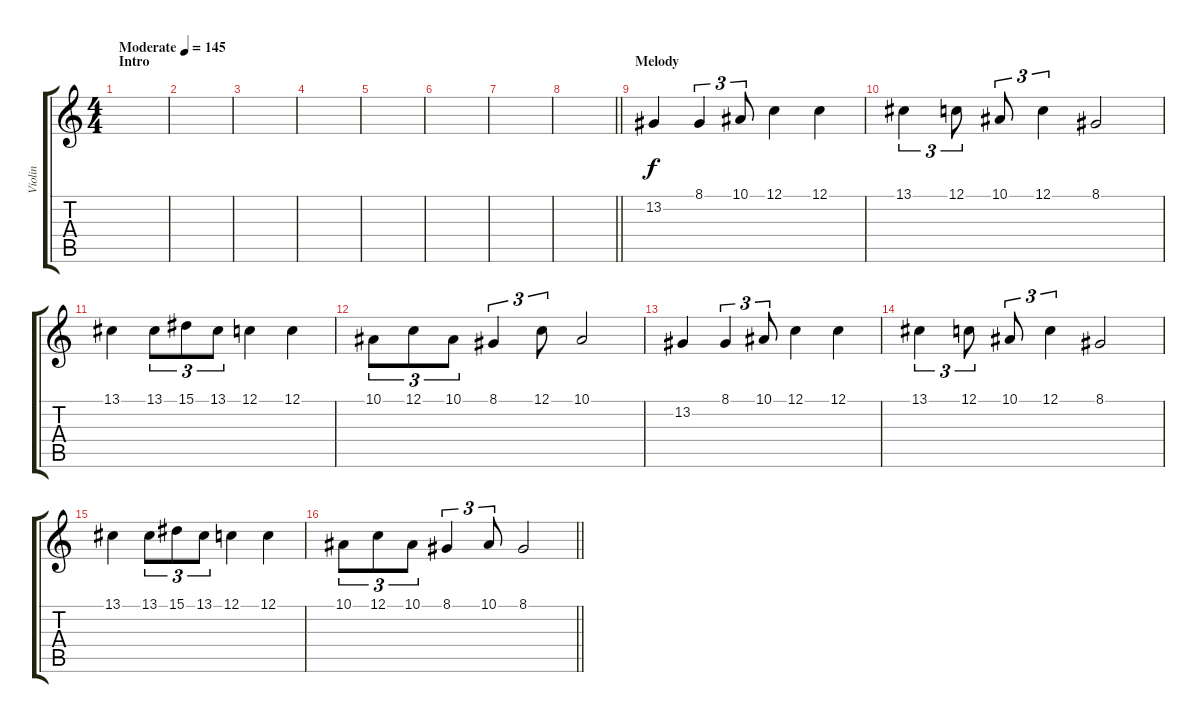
\track ("Violin" "Violin") {instrument violin}
\staff {score tabs}
\tuning (C4 G3 Eb3 Bb2 F2 C2) {hide}
\ts (4 4)
\section ("" "Intro")
\tempo (145 "Moderate")
\clef g2
\ks c
|
|
|
|
|
|
|
\barLineRight lightlight
|
\section ("" "Melody")
13.2.4 8.1.4{tu (3 2)} 10.1.8{tu (3 2)} 12.1.4 12.1.4 |
13.1.4{tu (3 2)} 12.1.8{tu (3 2)} 10.1.8{tu (3 2)} 12.1.4{tu (3 2)} 8.1.2 |
13.1.4 13.1.8{tu (3 2)} 15.1.8{tu (3 2)} 13.1.8{tu (3 2)} 12.1.4 12.1.4 |
10.1.8{tu (3 2)} 12.1.8{tu (3 2)} 10.1.8{tu (3 2)} 8.1.4{tu (3 2)} 12.1.8{tu (3 2)} 10.1.2 |
13.2.4 8.1.4{tu (3 2)} 10.1.8{tu (3 2)} 12.1.4 12.1.4 |
13.1.4{tu (3 2)} 12.1.8{tu (3 2)} 10.1.8{tu (3 2)} 12.1.4{tu (3 2)} 8.1.2 |
13.1.4 13.1.8{tu (3 2)} 15.1.8{tu (3 2)} 13.1.8{tu (3 2)} 12.1.4 12.1.4 |
\barLineRight lightlight
10.1.8{tu (3 2)} 12.1.8{tu (3 2)} 10.1.8{tu (3 2)} 8.1.4{tu (3 2)} 10.1.8{tu (3 2)} 8.1.2
